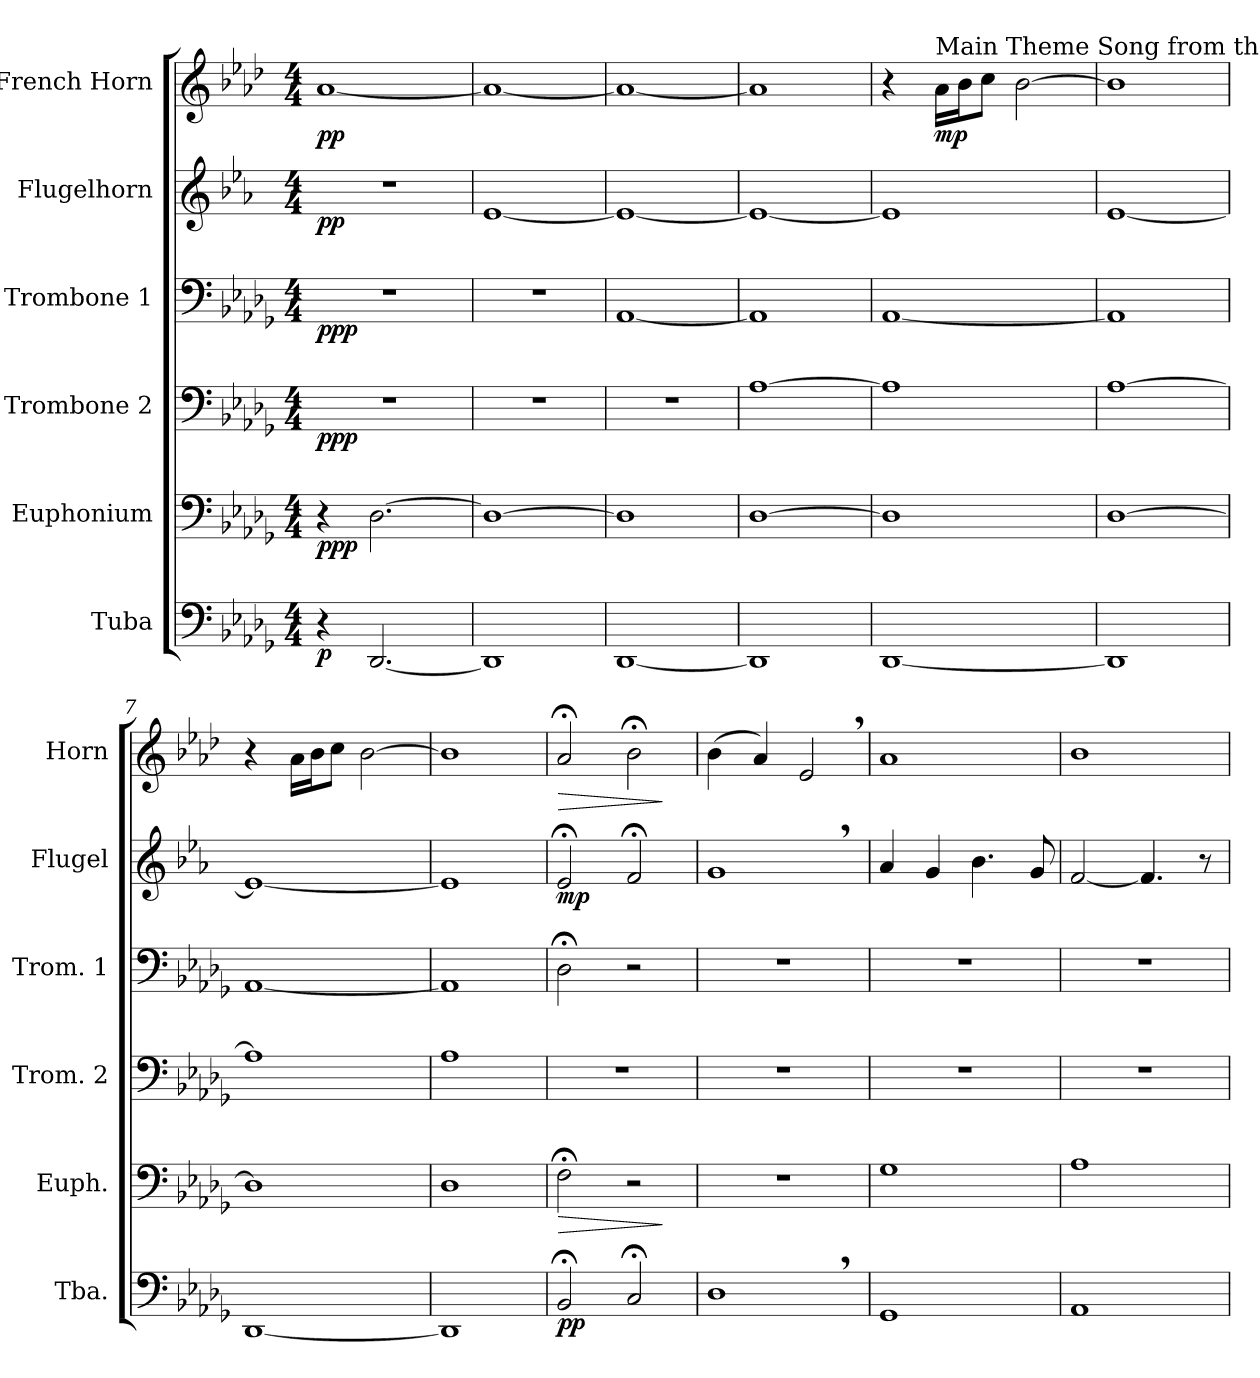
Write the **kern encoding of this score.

**kern	**dynam	**kern	**dynam	**kern	**dynam	**kern	**dynam	**kern	**dynam	**kern	**dynam
*part6	*part6	*part5	*part5	*part4	*part4	*part3	*part3	*part2	*part2	*part1	*part1
*staff6	*staff6	*staff5	*staff5	*staff4	*staff4	*staff3	*staff3	*staff2	*staff2	*staff1	*staff1
*I"Tuba	*	*I"Euphonium	*	*I"Trombone 2	*	*I"Trombone 1	*	*I"Flugelhorn	*	*I"French Horn	*
*I'Tba.	*	*I'Euph.	*	*I'Trom. 2	*	*I'Trom. 1	*	*I'Flugel	*	*I'Horn	*
*clefF4	*	*clefF4	*	*clefF4	*	*clefF4	*	*clefG2	*	*clefG2	*
*	*	*	*	*	*	*	*	*ITrd1c2	*	*ITrd4c7	*
*k[b-e-a-d-g-]	*	*k[b-e-a-d-g-]	*	*k[b-e-a-d-g-]	*	*k[b-e-a-d-g-]	*	*k[b-e-a-d-g-]	*	*k[b-e-a-d-g-]	*
*M4/4	*	*M4/4	*	*M4/4	*	*M4/4	*	*M4/4	*	*M4/4	*
*MM60	*	*MM60	*	*MM60	*	*MM60	*	*MM60	*	*MM60	*
=1	=1	=1	=1	=1	=1	=1	=1	=1	=1	=1	=1
!	!LO:DY:b	!	!LO:DY:b	!	!LO:DY:b	!	!LO:DY:b	!	!LO:DY:b	!	!LO:DY:b
4r	p	4r	ppp	1r	ppp	1r	ppp	1r	pp	[1d-	pp
[2.DD-/	.	[2.D-\	.	.	.	.	.	.	.	.	.
=2	=2	=2	=2	=2	=2	=2	=2	=2	=2	=2	=2
1DD-]	.	1D-_	.	1r	.	1r	.	[1d-	.	1d-_	.
=3	=3	=3	=3	=3	=3	=3	=3	=3	=3	=3	=3
[1DD-	.	1D-]	.	1r	.	[1AA-	.	1d-_	.	1d-_	.
=4	=4	=4	=4	=4	=4	=4	=4	=4	=4	=4	=4
1DD-]	.	[1D-	.	[1A-	.	1AA-]	.	1d-_	.	1d-]	.
=5	=5	=5	=5	=5	=5	=5	=5	=5	=5	=5	=5
[1DD-	.	1D-]	.	1A-]	.	[1AA-	.	1d-]	.	4r	.
!	!	!	!	!	!	!	!	!	!	!LO:TX:a:t=Main Theme Song from the TV miniseries "The Pacific"	!
!	!	!	!	!	!	!	!	!	!	!	!LO:DY:b
.	.	.	.	.	.	.	.	.	.	16d-\LL	mp
.	.	.	.	.	.	.	.	.	.	16e-\J	.
.	.	.	.	.	.	.	.	.	.	8f\J	.
.	.	.	.	.	.	.	.	.	.	[2e-\	.
=6	=6	=6	=6	=6	=6	=6	=6	=6	=6	=6	=6
1DD-]	.	[1D-	.	[1A-	.	1AA-]	.	[1d-	.	1e-]	.
=7	=7	=7	=7	=7	=7	=7	=7	=7	=7	=7	=7
[1DD-	.	1D-]	.	1A-]	.	[1AA-	.	1d-_	.	4r	.
.	.	.	.	.	.	.	.	.	.	16d-\LL	.
.	.	.	.	.	.	.	.	.	.	16e-\J	.
.	.	.	.	.	.	.	.	.	.	8f\J	.
.	.	.	.	.	.	.	.	.	.	[2e-\	.
=8	=8	=8	=8	=8	=8	=8	=8	=8	=8	=8	=8
1DD-]	.	1D-	.	1A-	.	1AA-]	.	1d-]	.	1e-]	.
=9	=9	=9	=9	=9	=9	=9	=9	=9	=9	=9	=9
!	!LO:DY:b	!	!LO:HP:b	!	!	!	!	!	!LO:DY:b	!	!LO:HP:b
2BB-;</	pp	2F;<\	>	1r	.	2D-;<\	.	2d-;</	mp	2d-;</	>
2C;</	.	2r	.	.	.	2r	.	2e-;</	.	2e-;<\	.
.	.	.	]	.	.	.	.	.	.	.	]
=10	=10	=10	=10	=10	=10	=10	=10	=10	=10	=10	=10
1D-,	.	1r	.	1r	.	1r	.	1f,	.	(4e-\	.
.	.	.	.	.	.	.	.	.	.	4d-/)	.
.	.	.	.	.	.	.	.	.	.	2A-,/	.
!!LO:LB:g=z
=11	=11	=11	=11	=11	=11	=11	=11	=11	=11	=11	=11
1GG-	.	1G-	.	1r	.	1r	.	4g-/	.	1d-	.
.	.	.	.	.	.	.	.	4f/	.	.	.
.	.	.	.	.	.	.	.	4.a-\	.	.	.
.	.	.	.	.	.	.	.	8f/	.	.	.
=12	=12	=12	=12	=12	=12	=12	=12	=12	=12	=12	=12
1AA-	.	1A-	.	1r	.	1r	.	[2e-/	.	1e-	.
.	.	.	.	.	.	.	.	4.e-/]	.	.	.
.	.	.	.	.	.	.	.	8r	.	.	.
=	=	=	=	=	=	=	=	=	=	=	=
*-	*-	*-	*-	*-	*-	*-	*-	*-	*-	*-	*-
